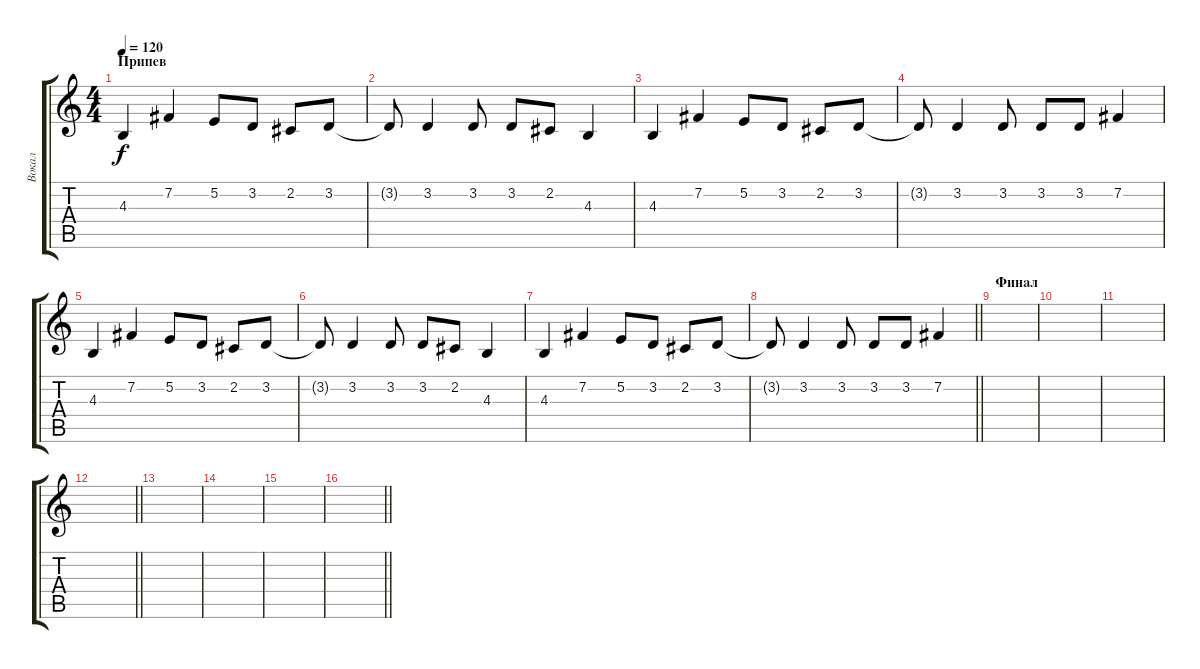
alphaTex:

\track ("Вокал" "Вокал") {instrument fx5brightness}
\staff {score tabs}
\tuning (E4 B3 G3 D3 A2 E2) {hide}
\ts (4 4)
\section ("" "Припев")
\tempo 120
\clef g2
\ks c
4.3.4{dy f} 7.2.4 5.2.8 3.2.8 2.2.8 3.2.8 |
3.2{t}.8 3.2.4 3.2.8 3.2.8 2.2.8 4.3.4 |
4.3.4 7.2.4 5.2.8 3.2.8 2.2.8 3.2.8 |
3.2{t}.8 3.2.4 3.2.8 3.2.8 3.2.8 7.2.4 |
4.3.4 7.2.4 5.2.8 3.2.8 2.2.8 3.2.8 |
3.2{t}.8 3.2.4 3.2.8 3.2.8 2.2.8 4.3.4 |
4.3.4 7.2.4 5.2.8 3.2.8 2.2.8 3.2.8 |
\barLineRight lightlight
3.2{t}.8 3.2.4 3.2.8 3.2.8 3.2.8 7.2.4 |
\section ("" "Финал")
|
|
|
\barLineRight lightlight
|
|
|
|
\barLineRight lightlight
